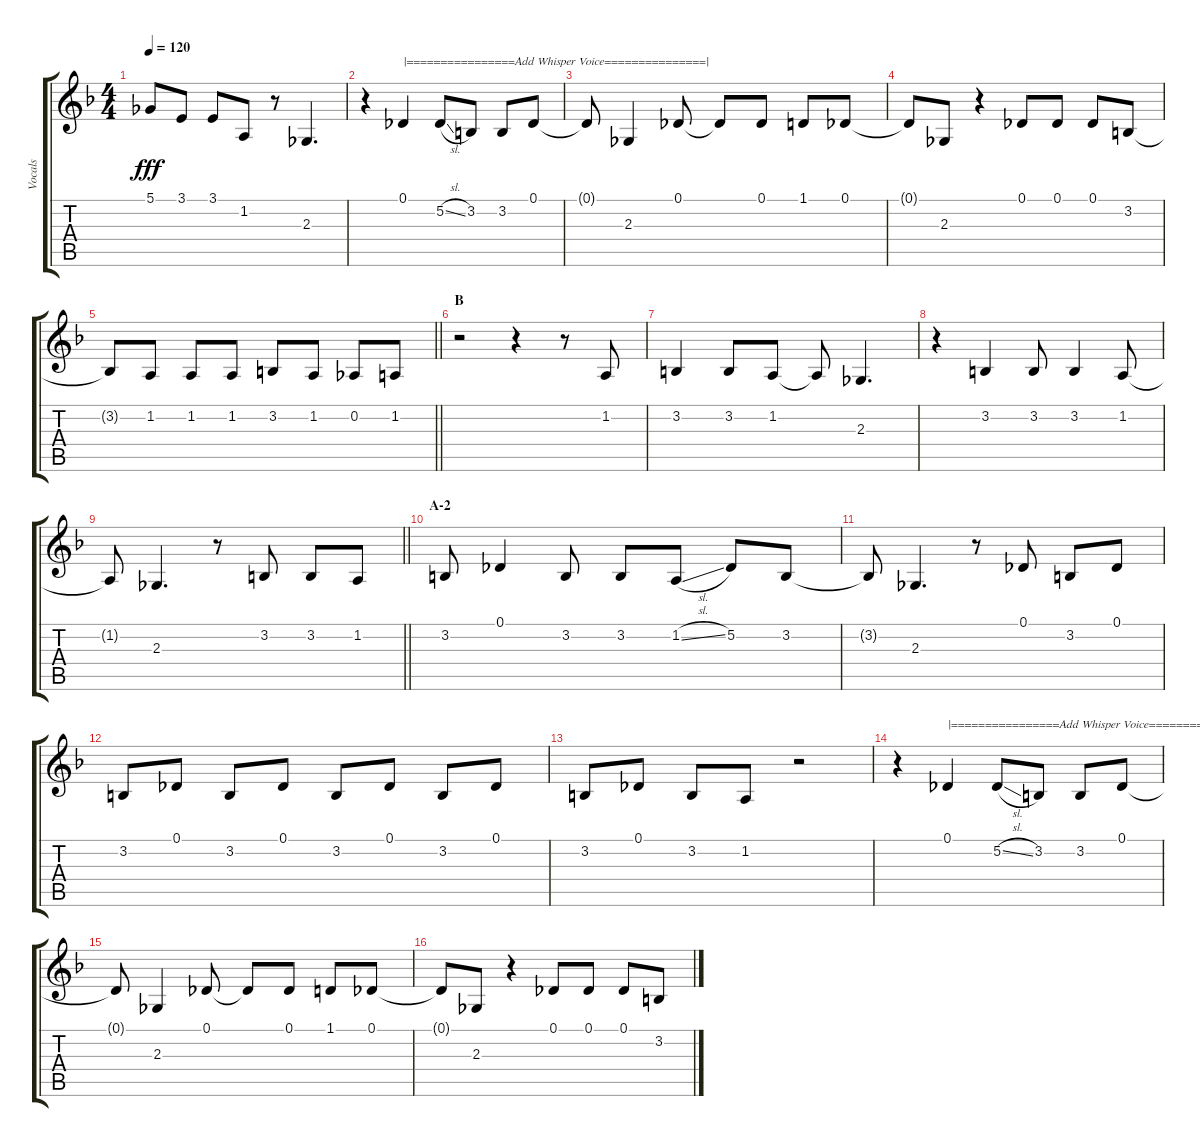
\track ("Vocals" "Vocals") {instrument voiceoohs}
\staff {score tabs}
\tuning (Db4 Ab3 E3 B2 Gb2 B1) {hide}
\ts (4 4)
\tempo 120
\clef g2
\ks f
5.1.8{dy fff} 3.1.8 3.1.8 1.2.8 r.8 2.3.4{d} |
r.4 0.1.4{txt "|================Add Whisper Voice===============|"} 5.2{sl}.8 3.2.8 3.2.8 0.1.8 |
0.1{t}.8 2.3.4 0.1.8 0.1{t}.8 0.1.8 1.1.8 0.1.8 |
0.1{t}.8 2.3.8 r.4 0.1.8 0.1.8 0.1.8 3.2.8 |
\barLineRight lightlight
3.2{t}.8 1.2.8 1.2.8 1.2.8 3.2.8 1.2.8 0.2.8 1.2.8 |
\section ("" "B")
r.2 r.4 r.8 1.2.8 |
3.2.4 3.2.8 1.2.8 1.2{t}.8 2.3.4{d} |
r.4 3.2.4 3.2.8 3.2.4 1.2.8 |
\barLineRight lightlight
1.2{t}.8 2.3.4{d} r.8 3.2.8 3.2.8 1.2.8 |
\section ("" "A-2")
3.2.8 0.1.4 3.2.8 3.2.8 1.2{sl}.8 5.2.8 3.2.8 |
3.2{t}.8 2.3.4{d} r.8 0.1.8 3.2.8 0.1.8 |
3.2.8 0.1.8 3.2.8 0.1.8 3.2.8 0.1.8 3.2.8 0.1.8 |
3.2.8 0.1.8 3.2.8 1.2.8 r.2 |
r.4 0.1.4{txt "|================Add Whisper Voice===============|"} 5.2{sl}.8 3.2.8 3.2.8 0.1.8 |
0.1{t}.8 2.3.4 0.1.8 0.1{t}.8 0.1.8 1.1.8 0.1.8 |
0.1{t}.8 2.3.8 r.4 0.1.8 0.1.8 0.1.8 3.2.8
